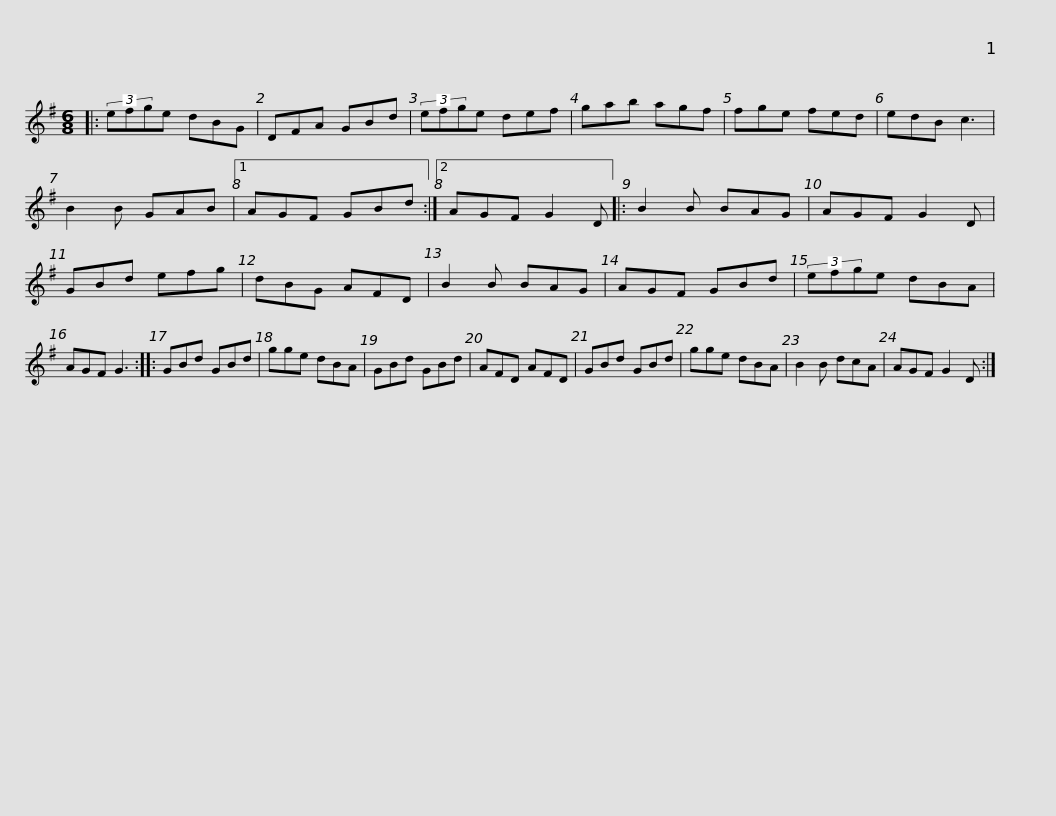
X:1
L:1/8
M:6/8
I:linebreak $
K:G
V:1 treble
V:1
|: (3efge dBG | DFA GBd | (3efge def | gab agf | fge fed | %5
 edB c3 | B2 B GAB |1$ AGF GBd :|2 AGF G2 D |: B2 B BAG | %10
 AGF G2 D | GBd efg | dBG AFD | B2 B BAG |$ AGF GBd | %15
 (3efge dBA | AGF G3 :: GBd GBd | gge dBA | GBd GBd | %20
 AFD AFD |$ GBd GBd | gge dBA | B2 B dcA | AGF G2 D :| %25
